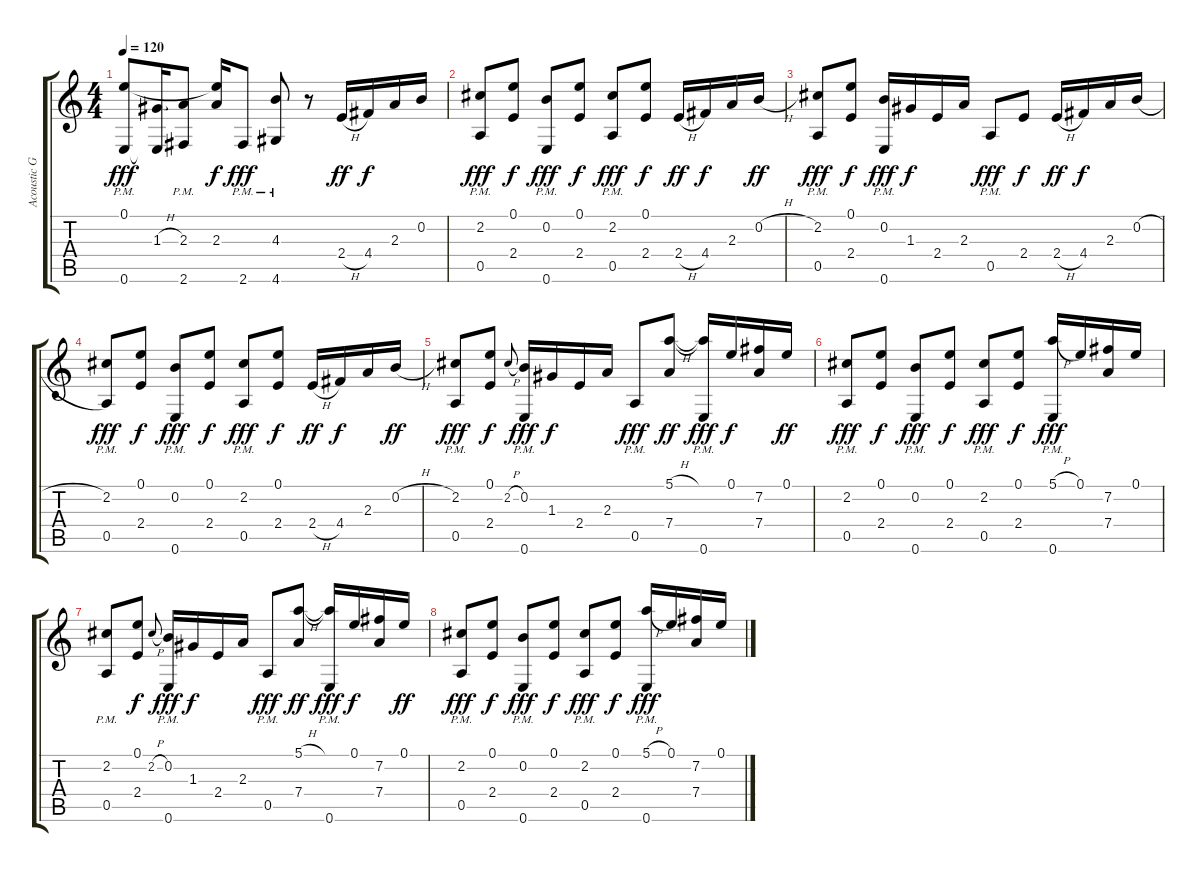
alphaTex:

\track ("Acoustic Guitar" "Acoustic G") {instrument acousticguitarsteel}
\staff {score tabs}
\tuning (E4 B3 G3 D3 A2 E2) {hide}
\ts (4 4)
\tempo 120
\clef g2
\ks c
(0.1{t} 0.6{pm}).8{dy fff} (1.3{h} 0.6{t}).16 (2.3 2.6{pm}).8 (0.1{t} 2.3).16{dy f} 2.6{pm}.8{dy fff} (4.3 4.6{pm}).8 r.8 2.4{h}.16{dy ff} 4.4.16{dy f} 2.3.16 0.2.16 |
(2.2 0.5{pm}).8{dy fff} (0.1 2.4).8{dy f} (0.2 0.6{pm}).8{dy fff} (0.1 2.4).8{dy f} (2.2 0.5{pm}).8{dy fff} (0.1 2.4).8{dy f} 2.4{h}.16{dy ff} 4.4.16{dy f} 2.3.16 0.2{h}.16{dy ff} |
(2.2 0.5{pm}).8{dy fff} (0.1 2.4).8{dy f} (0.2 0.6{pm}).16{dy fff} 1.3.16{dy f} 2.4.16 2.3.16 0.5{pm}.8{dy fff} 2.4.8{dy f} 2.4{h}.16{dy ff} 4.4.16{dy f} 2.3.16 0.2{h}.16 |
(2.2 0.5{pm}).8{dy fff} (0.1 2.4).8{dy f} (0.2 0.6{pm}).8{dy fff} (0.1 2.4).8{dy f} (2.2 0.5{pm}).8{dy fff} (0.1 2.4).8{dy f} 2.4{h}.16{dy ff} 4.4.16{dy f} 2.3.16 0.2{h}.16{dy ff} |
(2.2 0.5{pm}).8{dy fff} (0.1 2.4).8{dy f} 2.2{h}.8{gr onbeat} (0.2 0.6{pm}).16{dy fff} 1.3.16{dy f} 2.4.16 2.3.16 0.5{pm}.8{dy fff} (5.1{h} 7.4).8{dy ff} (5.1{t} 0.6{pm}).16{dy fff} 0.1.16{dy f} (7.2 7.4).16 0.1.16{dy ff} |
(2.2 0.5{pm}).8{dy fff} (0.1 2.4).8{dy f} (0.2 0.6{pm}).8{dy fff} (0.1 2.4).8{dy f} (2.2 0.5{pm}).8{dy fff} (0.1 2.4).8{dy f} (5.1{h} 0.6{pm}).16{dy fff} 0.1.16 (7.2 7.4).16 0.1.16 |
(2.2 0.5{pm}).8 (0.1 2.4).8{dy f} 2.2{h}.8{gr onbeat} (0.2 0.6{pm}).16{dy fff} 1.3.16{dy f} 2.4.16 2.3.16 0.5{pm}.8{dy fff} (5.1{h} 7.4).8{dy ff} (5.1{t} 0.6{pm}).16{dy fff} 0.1.16{dy f} (7.2 7.4).16 0.1.16{dy ff} |
(2.2 0.5{pm}).8{dy fff} (0.1 2.4).8{dy f} (0.2 0.6{pm}).8{dy fff} (0.1 2.4).8{dy f} (2.2 0.5{pm}).8{dy fff} (0.1 2.4).8{dy f} (5.1{h} 0.6{pm}).16{dy fff} 0.1.16 (7.2 7.4).16 0.1.16
